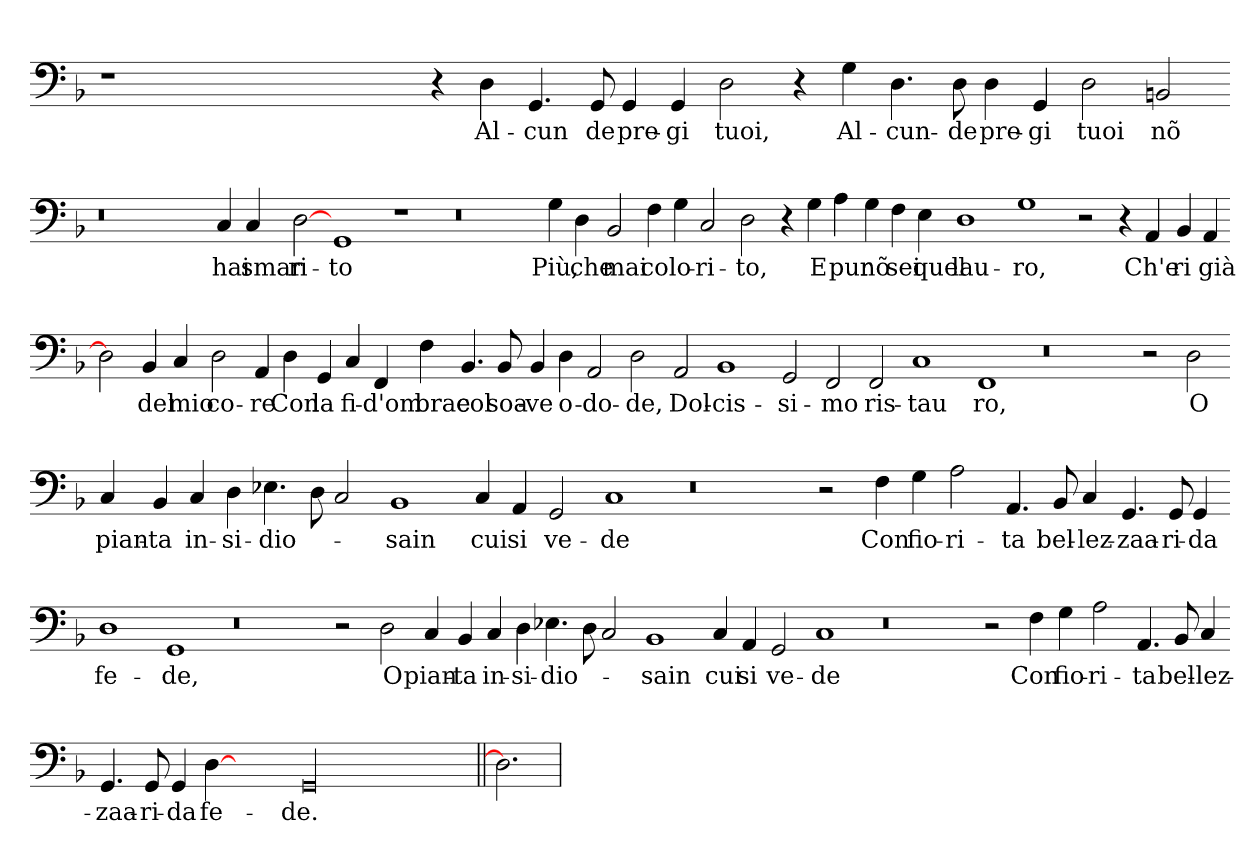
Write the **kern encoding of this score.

**kern	**text
*part1	*part1
*staff1	*staff1
*clefF4	*
*k[b-]	*
=	=
1r	.
0.ryy	.
4r	.
4D	Al-
4.GG	cun
8GG	de
4GG	pre-
4GG	gi
2D	tuoi,
4r	.
4G	Al-
4.D	cun-
8D	de
4D	pre-
4GG	gi
2D	tuoi
2BB	nõ
=-	=-
0.r	.
4C	hai
4C	smar-
[2D	ri-
1GG	to
1r	.
0r	.
4G	Più,
4D	che
2BB	mai
4F	co-
4G	lo-
2C	ri-
2D	to,
4r	.
4G	E
4A	pur
4G	nõ
4F	sei
4E	quel
1D	lau-
1G	ro,
2r	.
4r	.
4AA	Ch'e-
4BB	ri
4AA	già
=-	=-
2D]	.
4BB	del
4C	mio
2D	co-
4AA	re
4D	Con
4GG	la
4C	fi-
4FF	d'om-
4F	brae
4.BB	col
8BB	soa-
4BB	ve
4D	o-
2AA	do-
2D	de,
2AA	Dol-
1BB	cis-
2GG	si-
2FF	mo
2FF	ris-
1C	tau
1FF	ro,
0r	.
2r	.
2D	O
=-	=-
4C	pian-
4BB	ta
4C	in-
4D	si-
4.E-X	dio-
8D	.
2C	.
1BB	sain
4C	cui
4AA	si
2GG	ve-
1C	de
0r	.
2r	.
4F	Con
4G	fio-
2A	ri-
4.AA	ta
8BB	bel-
4C	lez-
4.GG	zaa-
8GG	ri-
4GG	da
=-	=-
1D	fe-
1GG	de,
0r	.
2r	.
2D	O
4C	pian-
4BB	ta
4C	in-
4D	si-
4.E-X	dio-
8D	.
2C	.
1BB	sain
4C	cui
4AA	si
2GG	ve-
1C	de
0r	.
2r	.
4F	Con
4G	fio-
2A	ri-
4.AA	ta
8BB	bel-
4C	lez-
=-	=-
4.GG	zaa-
8GG	ri-
4GG	da
[4D	fe-
2.ryy	.
00GG/	de.
=1||	=1||
2.D]	.
=	=
*-	*-
